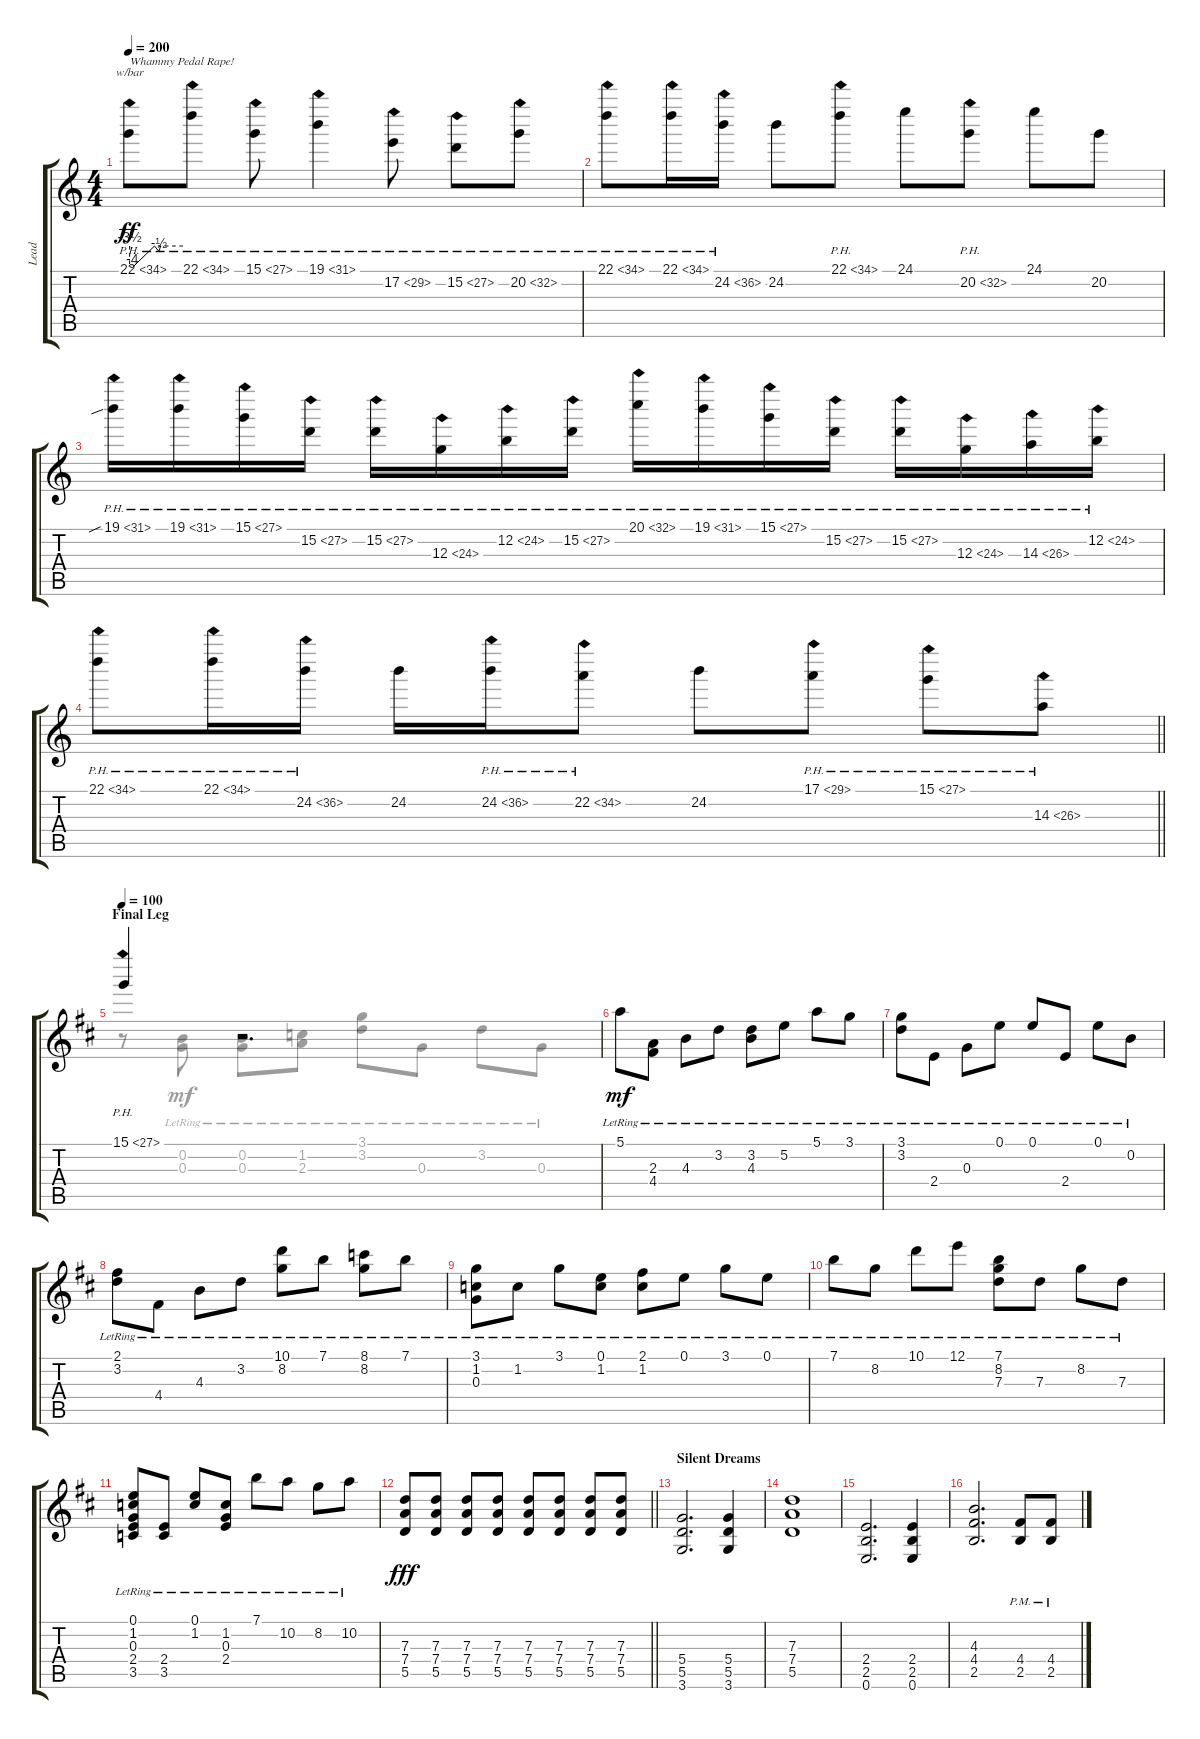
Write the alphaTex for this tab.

\track ("Lead" "Lead") {instrument overdrivenguitar}
\staff {score tabs}
\tuning (E4 B3 G3 D3 A2 E2) {hide}
\voice
\ts (4 4)
\tempo 200
\clef g2
\ks c
22.1{ph 12}.8{tbe (custom default 0 -14 3 -16 28 0 33 -2 35 0 60 0) txt "Whammy Pedal Rape!" dy ff} 22.1{ph 12}.8 15.1{ph 12}.8 19.1{ph 12}.4 17.2{ph 12}.8 15.2{ph 12}.8 20.2{ph 12}.8 |
22.1{ph 12}.8 22.1{ph 12}.16 24.2{ph 12}.16 24.2.8 22.1{ph 12}.8 24.1.8 20.2{ph 12}.8 24.1.8 20.2.8 |
19.1{ph 12 sib}.16 19.1{ph 12}.16 15.1{ph 12}.16 15.2{ph 12}.16 15.2{ph 12}.16 12.3{ph 12}.16 12.2{ph 12}.16 15.2{ph 12}.16 20.1{ph 12}.16 19.1{ph 12}.16 15.1{ph 12}.16 15.2{ph 12}.16 15.2{ph 12}.16 12.3{ph 12}.16 14.3{ph 12}.16 12.2{ph 12}.16 |
\barLineRight lightlight
22.1{ph 12}.8 22.1{ph 12}.16 24.2{ph 12}.16 24.2.16 24.2{ph 12}.16 22.2{ph 12}.8 24.2.8 17.1{ph 12}.8 15.1{ph 12}.8 14.3{ph 12}.8 |
\section ("" "Final Leg")
\tempo 100
\ks d
15.1{ph 12}.4 r.2{d volume 13 instrument acousticguitarsteel} |
5.1{lr}.8{dy mf} (2.3{lr} 4.4{lr}).8 4.3{lr}.8 3.2{lr}.8 (3.2{lr} 4.3{lr}).8 5.2{lr}.8 5.1{lr}.8 3.1{lr}.8 |
(3.1{lr} 3.2{lr}).8 2.4{lr}.8 0.3{lr}.8 0.1{lr}.8 0.1{lr}.8 2.4{lr}.8 0.1{lr}.8 0.2{lr}.8 |
(2.1{lr} 3.2{lr}).8 4.4{lr}.8 4.3{lr}.8 3.2{lr}.8 (10.1{lr} 8.2{lr}).8 7.1{lr}.8 (8.1{lr} 8.2{lr}).8 7.1{lr}.8 |
(3.1{lr} 1.2{lr} 0.3{lr}).8 1.2{lr}.8 3.1{lr}.8 (0.1{lr} 1.2{lr}).8 (2.1{lr} 1.2{lr}).8 0.1{lr}.8 3.1{lr}.8 0.1{lr}.8 |
7.1{lr}.8 8.2{lr}.8 10.1{lr}.8 12.1{lr}.8 (7.1{lr} 8.2{lr} 7.3{lr}).8 7.3{lr}.8 8.2{lr}.8 7.3{lr}.8 |
(0.1{lr} 1.2{lr} 0.3{lr} 2.4{lr} 3.5{lr}).8 (2.4{lr} 3.5{lr}).8 (0.1{lr} 1.2{lr}).8 (1.2{lr} 0.3{lr} 2.4{lr}).8 7.1{lr}.8 10.2{lr}.8 8.2{lr}.8 10.2{lr}.8 |
\barLineRight lightlight
(7.3 7.4 5.5).8{dy fff volume 6 instrument overdrivenguitar} (7.3 7.4 5.5).8{volume 16} (7.3 7.4 5.5).8 (7.3 7.4 5.5).8 (7.3 7.4 5.5).8 (7.3 7.4 5.5).8 (7.3 7.4 5.5).8 (7.3 7.4 5.5).8 |
\section ("" "Silent Dreams")
(5.4 5.5 3.6).2{d} (5.4 5.5 3.6).4 |
(7.3 7.4 5.5).1 |
(2.4 2.5 0.6).2{d} (2.4 2.5 0.6).4 |
(4.3 4.4 2.5).2{d} (4.4{pm} 2.5{pm}).8 (4.4{pm} 2.5{pm}).8
\voice
\clef g2
\ottava regular
\simile none
\ks c
|
|
|
\barLineRight lightlight
|
\ks d
r.8 (0.2{lr} 0.3{lr}).8{dy mf} (0.2{lr} 0.3{lr}).8 (1.2{lr} 2.3{lr}).8 (3.1{lr} 3.2{lr}).8 0.3{lr}.8 3.2{lr}.8 0.3{lr}.8 |
|
|
|
|
|
|
\barLineRight lightlight
|
|
|
|
